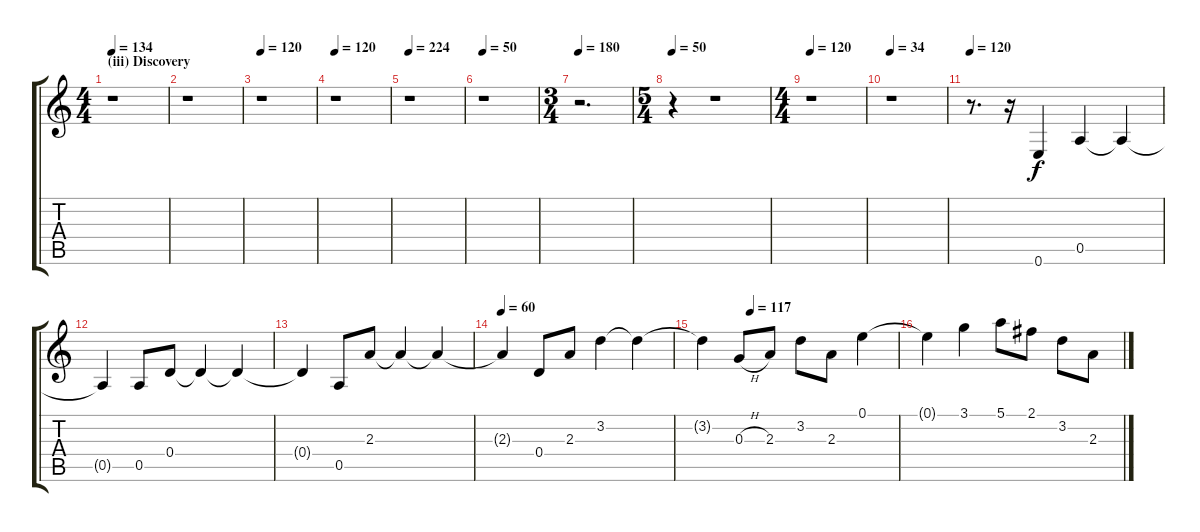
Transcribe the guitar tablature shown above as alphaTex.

\track "" {instrument distortionguitar}
\staff {score tabs}
\tuning (E4 B3 G3 D3 A2 E2) {hide}
\ts (4 4)
\section ("" "(iii) Discovery ")
\tempo 134
\clef g2
\ks c
r.1{dy f instrument distortionguitar} |
r.1 |
\tempo 120
r.1 |
\tempo 120
r.1 |
\tempo 224
r.1 |
\tempo 140
\tempo 50
r.1 |
\ts (3 4)
\tempo 180
r.2{d} |
\ts (5 4)
\tempo 50
r.4 r.1 |
\ts (4 4)
\tempo 120
r.1 |
\tempo 34
r.1 |
\tempo 120
r.8{d} r.16 0.6.4 0.5.4 0.5{t}.4 |
0.5{t}.4 0.5.8 0.4.8 0.4{t}.4 0.4{t}.4 |
0.4{t}.4 0.5.8 2.3.8 2.3{t}.4 2.3{t}.4 |
\tempo 60
2.3{t}.4 0.4.8 2.3.8 3.2.4 3.2{t}.4 |
\tempo (117 0.25)
3.2{t}.4 0.3{h}.8 2.3.8 3.2.8 2.3.8 0.1.4 |
0.1{t}.4 3.1.4 5.1.8 2.1.8 3.2.8 2.3.8
